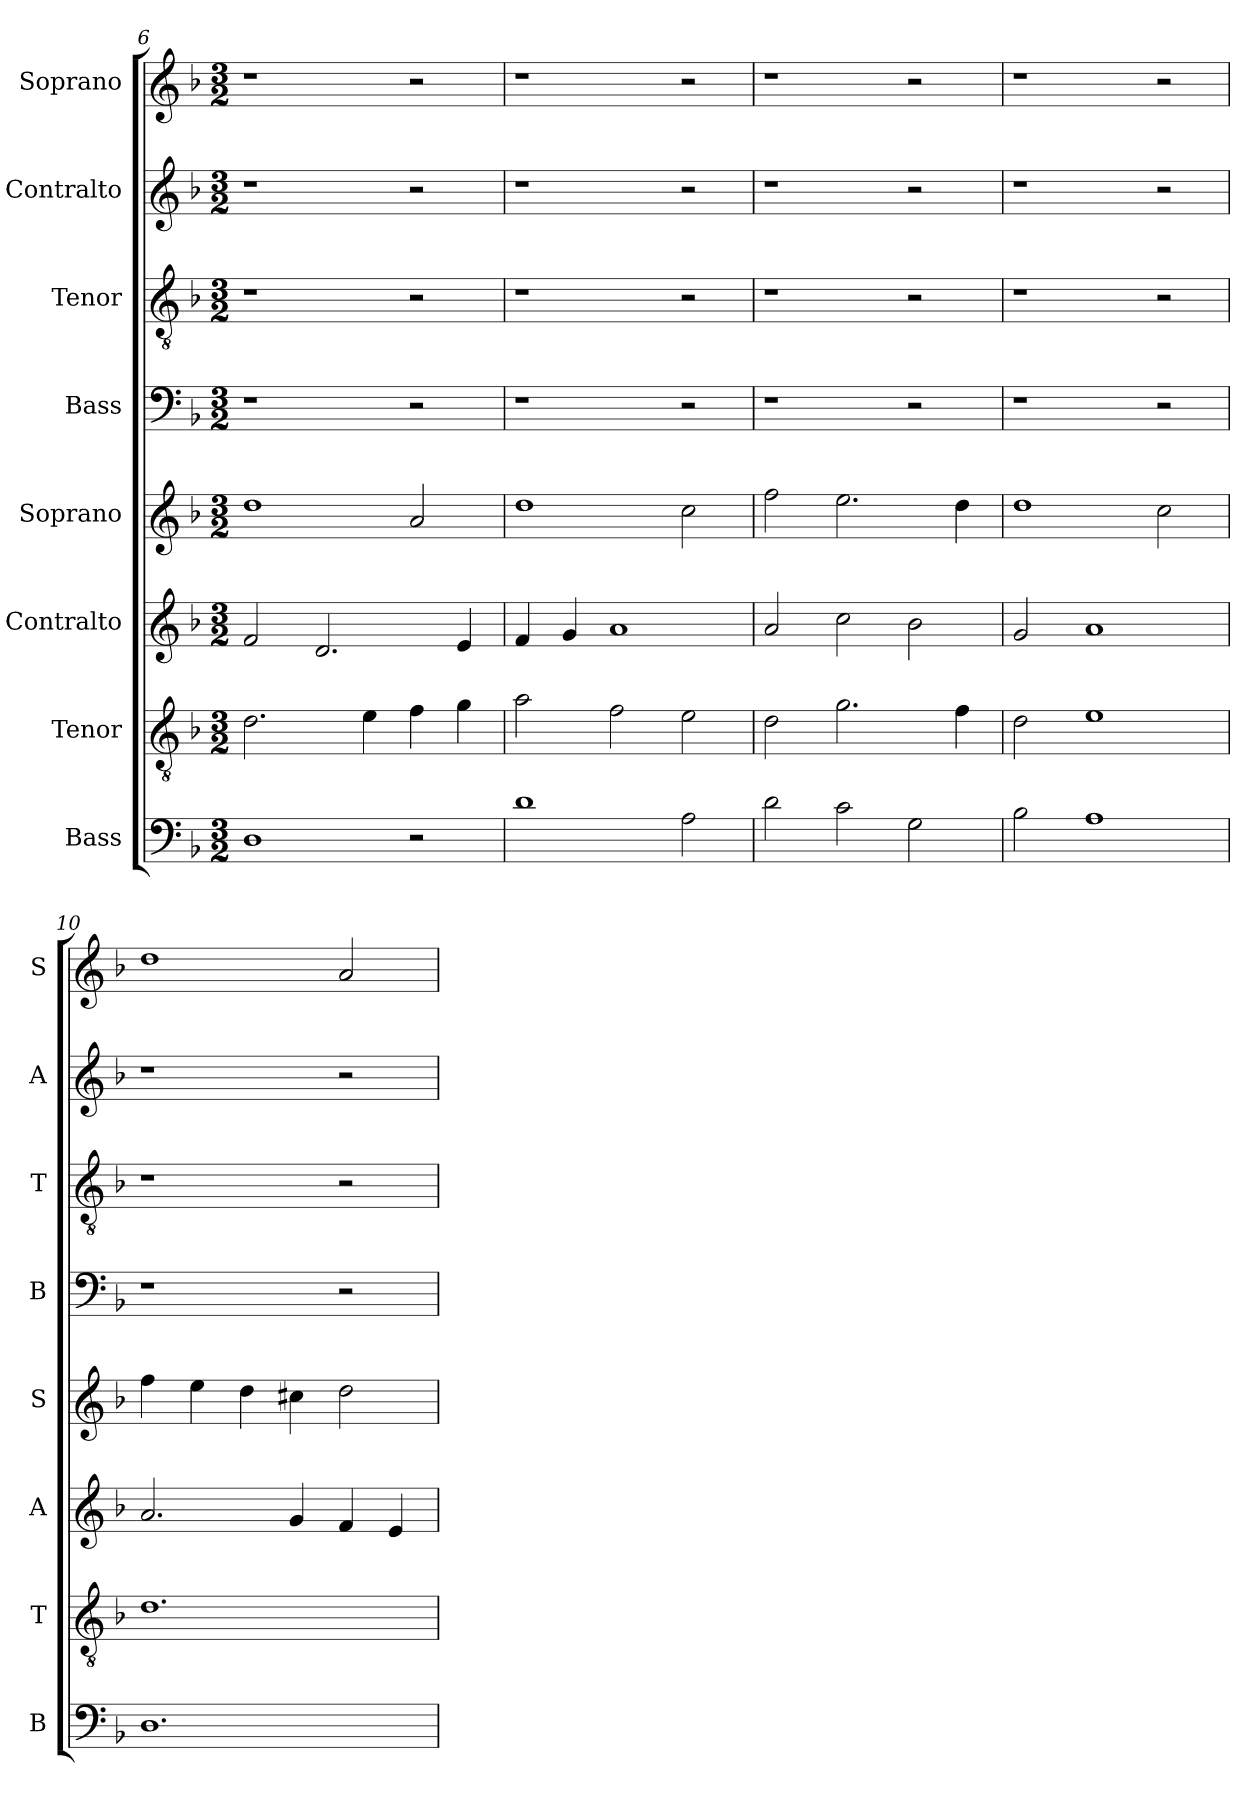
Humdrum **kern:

**kern	**kern	**kern	**kern	**kern	**kern	**kern	**kern
*part8	*part7	*part6	*part5	*part4	*part3	*part2	*part1
*staff8	*staff7	*staff6	*staff5	*staff4	*staff3	*staff2	*staff1
*I"Bass	*I"Tenor	*I"Contralto	*I"Soprano	*I"Bass	*I"Tenor	*I"Contralto	*I"Soprano
*I'B	*I'T	*I'A	*I'S	*I'B	*I'T	*I'A	*I'S
*clefF4	*clefGv2	*clefG2	*clefG2	*clefF4	*clefGv2	*clefG2	*clefG2
*k[b-]	*k[b-]	*k[b-]	*k[b-]	*k[b-]	*k[b-]	*k[b-]	*k[b-]
*G:dor	*G:dor	*G:dor	*G:dor	*G:dor	*G:dor	*G:dor	*G:dor
*M3/2	*M3/2	*M3/2	*M3/2	*M3/2	*M3/2	*M3/2	*M3/2
=6	=6	=6	=6	=6	=6	=6	=6
1D	2.d	2f	1dd	1r	1r	1r	1r
.	.	2.d	.	.	.	.	.
.	4e	.	.	.	.	.	.
2r	4f	.	2a	2r	2r	2r	2r
.	4g	4e	.	.	.	.	.
=7	=7	=7	=7	=7	=7	=7	=7
1d	2a	4f	1dd	1r	1r	1r	1r
.	.	4g	.	.	.	.	.
.	2f	1a	.	.	.	.	.
2A	2e	.	2cc	2r	2r	2r	2r
=8	=8	=8	=8	=8	=8	=8	=8
2d	2d	2a	2ff	1r	1r	1r	1r
2c	2.g	2cc	2.ee	.	.	.	.
2G	.	2b-	.	2r	2r	2r	2r
.	4f	.	4dd	.	.	.	.
=9	=9	=9	=9	=9	=9	=9	=9
2B-	2d	2g	1dd	1r	1r	1r	1r
1A	1e	1a	.	.	.	.	.
.	.	.	2cc	2r	2r	2r	2r
=10	=10	=10	=10	=10	=10	=10	=10
1.D	1.d	2.a	4ff	1r	1r	1r	1dd
.	.	.	4ee	.	.	.	.
.	.	.	4dd	.	.	.	.
.	.	4g	4cc#X	.	.	.	.
.	.	4f	2dd	2r	2r	2r	2a
.	.	4e	.	.	.	.	.
=	=	=	=	=	=	=	=
*-	*-	*-	*-	*-	*-	*-	*-
